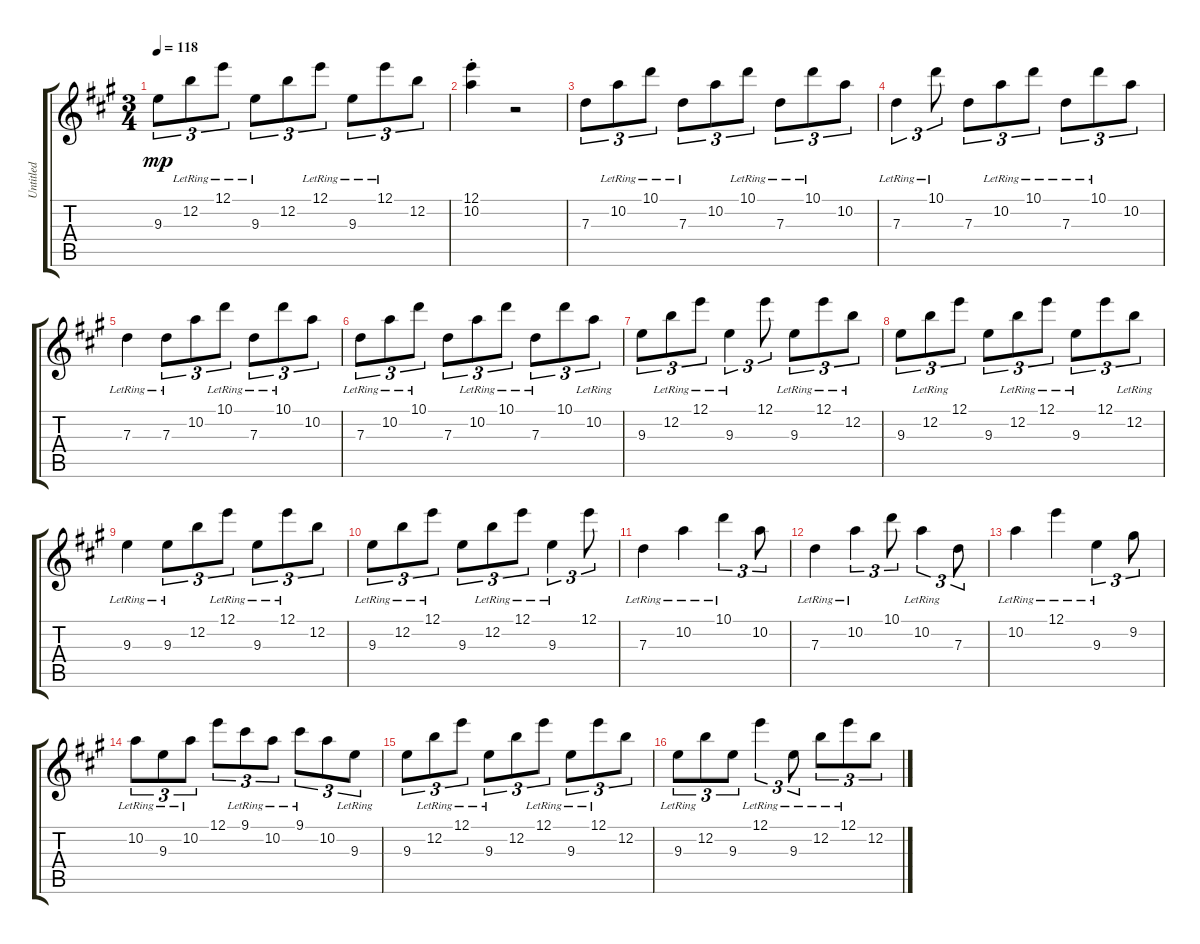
\track ("Untitled" "Untitled") {instrument electricguitarmuted}
\staff {score tabs}
\tuning (E4 B3 G3 D3 A2 E2) {hide}
\ts (3 4)
\tempo 118
\clef g2
\ks a
9.3.8{tu (3 2) dy mp} 12.2{lr}.8{tu (3 2)} 12.1{lr}.8{tu (3 2)} 9.3{lr}.8{tu (3 2)} 12.2.8{tu (3 2)} 12.1{lr}.8{tu (3 2)} 9.3{lr}.8{tu (3 2)} 12.1{lr}.8{tu (3 2)} 12.2.8{tu (3 2)} |
(12.1{st} 10.2{st}).4 r.2 |
7.3.8{tu (3 2)} 10.2{lr}.8{tu (3 2)} 10.1{lr}.8{tu (3 2)} 7.3{lr}.8{tu (3 2)} 10.2.8{tu (3 2)} 10.1{lr}.8{tu (3 2)} 7.3{lr}.8{tu (3 2)} 10.1{lr}.8{tu (3 2)} 10.2.8{tu (3 2)} |
7.3{lr}.4{tu (3 2)} 10.1{lr}.8{tu (3 2)} 7.3.8{tu (3 2)} 10.2{lr}.8{tu (3 2)} 10.1{lr}.8{tu (3 2)} 7.3{lr}.8{tu (3 2)} 10.1{lr}.8{tu (3 2)} 10.2.8{tu (3 2)} |
7.3{lr}.4 7.3{lr}.8{tu (3 2)} 10.2.8{tu (3 2)} 10.1{lr}.8{tu (3 2)} 7.3{lr}.8{tu (3 2)} 10.1{lr}.8{tu (3 2)} 10.2.8{tu (3 2)} |
7.3{lr}.8{tu (3 2)} 10.2{lr}.8{tu (3 2)} 10.1{lr}.8{tu (3 2)} 7.3.8{tu (3 2)} 10.2{lr}.8{tu (3 2)} 10.1{lr}.8{tu (3 2)} 7.3{lr}.8{tu (3 2)} 10.1.8{tu (3 2)} 10.2{lr}.8{tu (3 2)} |
9.3.8{tu (3 2)} 12.2{lr}.8{tu (3 2)} 12.1{lr}.8{tu (3 2)} 9.3{lr}.4{tu (3 2)} 12.1.8{tu (3 2)} 9.3{lr}.8{tu (3 2)} 12.1{lr}.8{tu (3 2)} 12.2{lr}.8{tu (3 2)} |
9.3.8{tu (3 2)} 12.2{lr}.8{tu (3 2)} 12.1.8{tu (3 2)} 9.3.8{tu (3 2)} 12.2{lr}.8{tu (3 2)} 12.1{lr}.8{tu (3 2)} 9.3{lr}.8{tu (3 2)} 12.1.8{tu (3 2)} 12.2{lr}.8{tu (3 2)} |
9.3{lr}.4 9.3{lr}.8{tu (3 2)} 12.2.8{tu (3 2)} 12.1{lr}.8{tu (3 2)} 9.3{lr}.8{tu (3 2)} 12.1{lr}.8{tu (3 2)} 12.2.8{tu (3 2)} |
9.3{lr}.8{tu (3 2)} 12.2{lr}.8{tu (3 2)} 12.1{lr}.8{tu (3 2)} 9.3.8{tu (3 2)} 12.2{lr}.8{tu (3 2)} 12.1{lr}.8{tu (3 2)} 9.3{lr}.4{tu (3 2)} 12.1.8{tu (3 2)} |
7.3{lr}.4 10.2{lr}.4 10.1{lr}.4{tu (3 2)} 10.2.8{tu (3 2)} |
7.3{lr}.4 10.2{lr}.4{tu (3 2)} 10.1.8{tu (3 2)} 10.2{lr}.4{tu (3 2)} 7.3.8{tu (3 2)} |
10.2{lr}.4 12.1{lr}.4 9.3{lr}.4{tu (3 2)} 9.2.8{tu (3 2)} |
10.2{lr}.8{tu (3 2)} 9.3{lr}.8{tu (3 2)} 10.2{lr}.8{tu (3 2)} 12.1.8{tu (3 2)} 9.1{lr}.8{tu (3 2)} 10.2{lr}.8{tu (3 2)} 9.1{lr}.8{tu (3 2)} 10.2.8{tu (3 2)} 9.3{lr}.8{tu (3 2)} |
9.3.8{tu (3 2)} 12.2{lr}.8{tu (3 2)} 12.1{lr}.8{tu (3 2)} 9.3{lr}.8{tu (3 2)} 12.2.8{tu (3 2)} 12.1{lr}.8{tu (3 2)} 9.3{lr}.8{tu (3 2)} 12.1{lr}.8{tu (3 2)} 12.2.8{tu (3 2)} |
9.3{lr}.8{tu (3 2)} 12.2{lr}.8{tu (3 2)} 9.3.8{tu (3 2)} 12.1{lr}.4{tu (3 2)} 9.3{lr}.8{tu (3 2)} 12.2{lr}.8{tu (3 2)} 12.1{lr}.8{tu (3 2)} 12.2.8{tu (3 2)}
